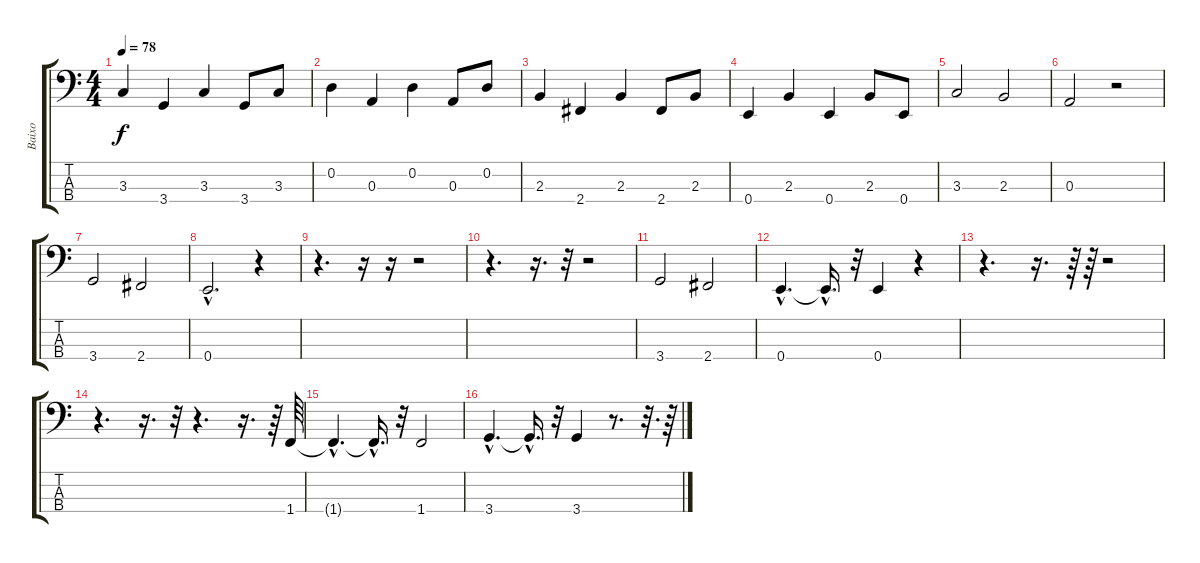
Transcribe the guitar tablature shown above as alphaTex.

\track ("Baixo" "Baixo") {instrument slapbass2}
\staff {score tabs}
\tuning (G2 D2 A1 E1) {hide}
\ts (4 4)
\tempo 78
\clef f4
\ks c
3.3.4{dy f} 3.4.4 3.3.4 3.4.8 3.3.8 |
0.2.4 0.3.4 0.2.4 0.3.8 0.2.8 |
2.3.4 2.4.4 2.3.4 2.4.8 2.3.8 |
0.4.4 2.3.4 0.4.4 2.3.8 0.4.8 |
3.3.2 2.3.2 |
0.3.2 r.2 |
3.4.2 2.4.2 |
0.4{hac}.2{d} r.4 |
r.4{d} r.16 r.16 r.2 |
r.4{d} r.16{d} r.32 r.2 |
3.4.2 2.4.2 |
0.4{hac}.4{d} 0.4{hac t}.16{d} r.32 0.4.4 r.4 |
r.4{d} r.16{d} r.64 r.64 r.2 |
r.4{d} r.16{d} r.32 r.4{d} r.16{d} r.64 1.4.64 |
1.4{hac t}.4{d} 1.4{hac t}.16{d} r.32 1.4.2 |
3.4{hac}.4{d} 3.4{hac t}.16{d} r.32 3.4.4 r.8{d} r.32{d} r.64
